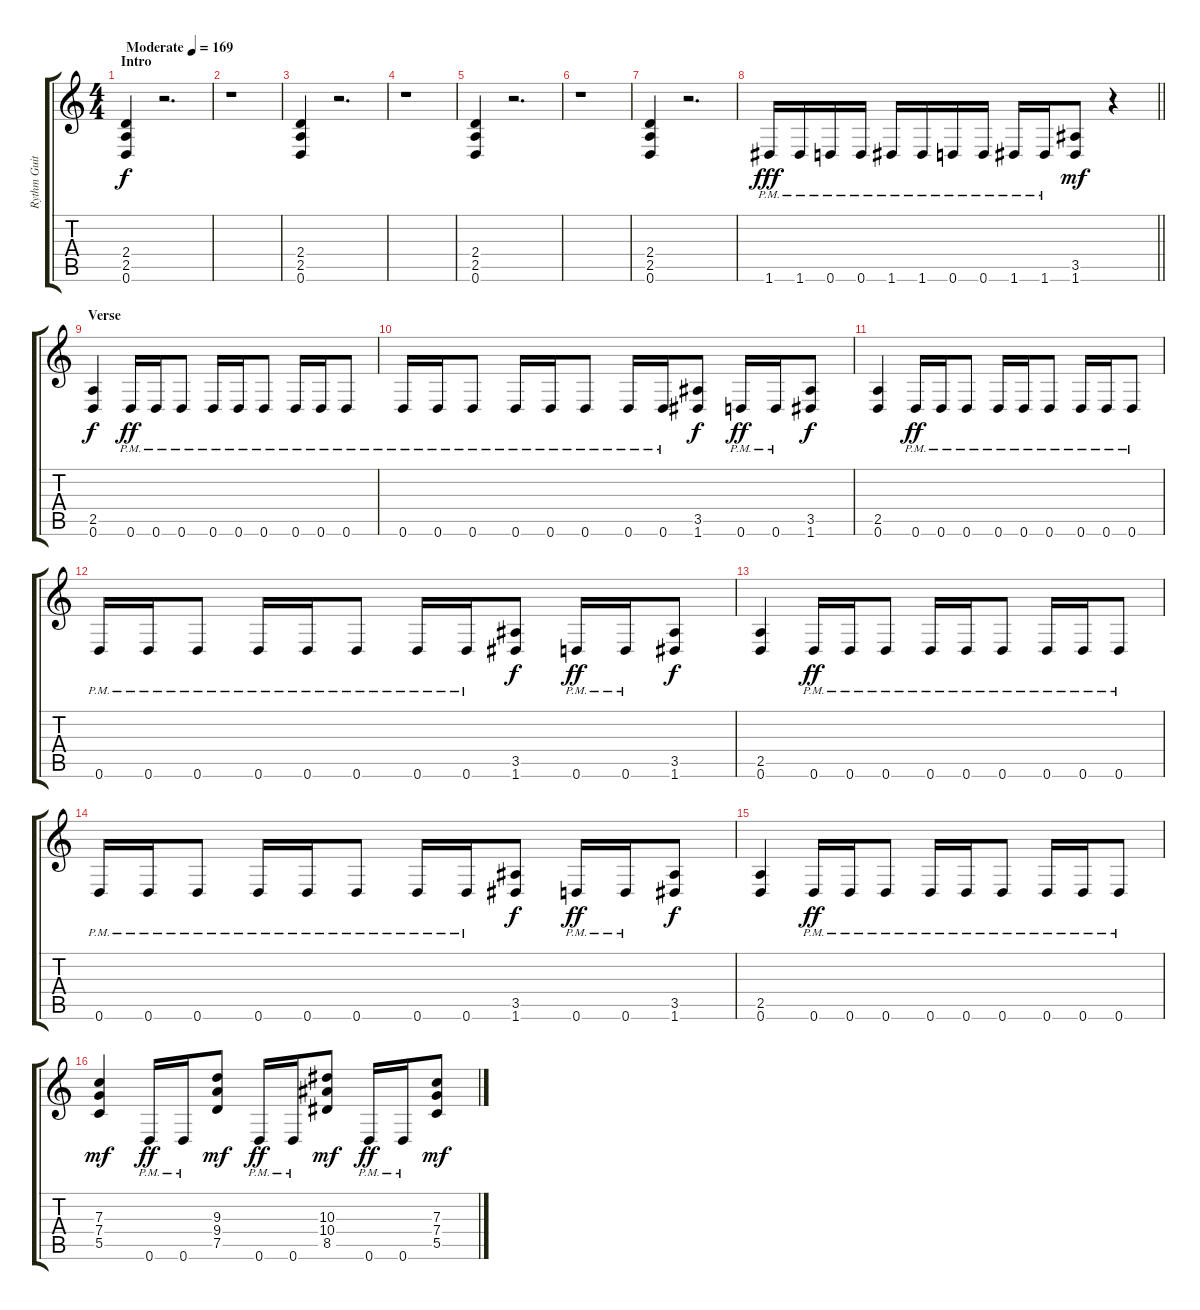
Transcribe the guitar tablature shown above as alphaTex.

\track ("Rythm Guitar 2" "Rythm Guit") {instrument distortionguitar}
\staff {score tabs}
\tuning (D4 A3 F3 C3 G2 D2) {hide}
\ts (4 4)
\section ("" "Intro")
\tempo (169 "Moderate")
\clef g2
\ks c
(2.4 2.5 0.6).4{dy f instrument distortionguitar} r.2{d} |
r.1 |
(2.4 2.5 0.6).4 r.2{d} |
r.1 |
(2.4 2.5 0.6).4 r.2{d} |
r.1 |
(2.4 2.5 0.6).4 r.2{d} |
\barLineRight lightlight
1.6{pm}.16{dy fff} 1.6{pm}.16 0.6{pm}.16 0.6{pm}.16 1.6{pm}.16 1.6{pm}.16 0.6{pm}.16 0.6{pm}.16 1.6{pm}.16 1.6{pm}.16 (3.5 1.6).8{dy mf} r.4 |
\section ("" "Verse")
(2.5 0.6).4{dy f} 0.6{pm}.16{dy ff} 0.6{pm}.16 0.6{pm}.8 0.6{pm}.16 0.6{pm}.16 0.6{pm}.8 0.6{pm}.16 0.6{pm}.16 0.6{pm}.8 |
0.6{pm}.16 0.6{pm}.16 0.6{pm}.8 0.6{pm}.16 0.6{pm}.16 0.6{pm}.8 0.6{pm}.16 0.6{pm}.16 (3.5 1.6).8{dy f} 0.6{pm}.16{dy ff} 0.6{pm}.16 (3.5 1.6).8{dy f} |
(2.5 0.6).4 0.6{pm}.16{dy ff} 0.6{pm}.16 0.6{pm}.8 0.6{pm}.16 0.6{pm}.16 0.6{pm}.8 0.6{pm}.16 0.6{pm}.16 0.6{pm}.8 |
0.6{pm}.16 0.6{pm}.16 0.6{pm}.8 0.6{pm}.16 0.6{pm}.16 0.6{pm}.8 0.6{pm}.16 0.6{pm}.16 (3.5 1.6).8{dy f} 0.6{pm}.16{dy ff} 0.6{pm}.16 (3.5 1.6).8{dy f} |
(2.5 0.6).4 0.6{pm}.16{dy ff} 0.6{pm}.16 0.6{pm}.8 0.6{pm}.16 0.6{pm}.16 0.6{pm}.8 0.6{pm}.16 0.6{pm}.16 0.6{pm}.8 |
0.6{pm}.16 0.6{pm}.16 0.6{pm}.8 0.6{pm}.16 0.6{pm}.16 0.6{pm}.8 0.6{pm}.16 0.6{pm}.16 (3.5 1.6).8{dy f} 0.6{pm}.16{dy ff} 0.6{pm}.16 (3.5 1.6).8{dy f} |
(2.5 0.6).4 0.6{pm}.16{dy ff} 0.6{pm}.16 0.6{pm}.8 0.6{pm}.16 0.6{pm}.16 0.6{pm}.8 0.6{pm}.16 0.6{pm}.16 0.6{pm}.8 |
(7.3 7.4 5.5).4{dy mf} 0.6{pm}.16{dy ff} 0.6{pm}.16 (9.3 9.4 7.5).8{dy mf} 0.6{pm}.16{dy ff} 0.6{pm}.16 (10.3 10.4 8.5).8{dy mf} 0.6{pm}.16{dy ff} 0.6{pm}.16 (7.3 7.4 5.5).8{dy mf}
